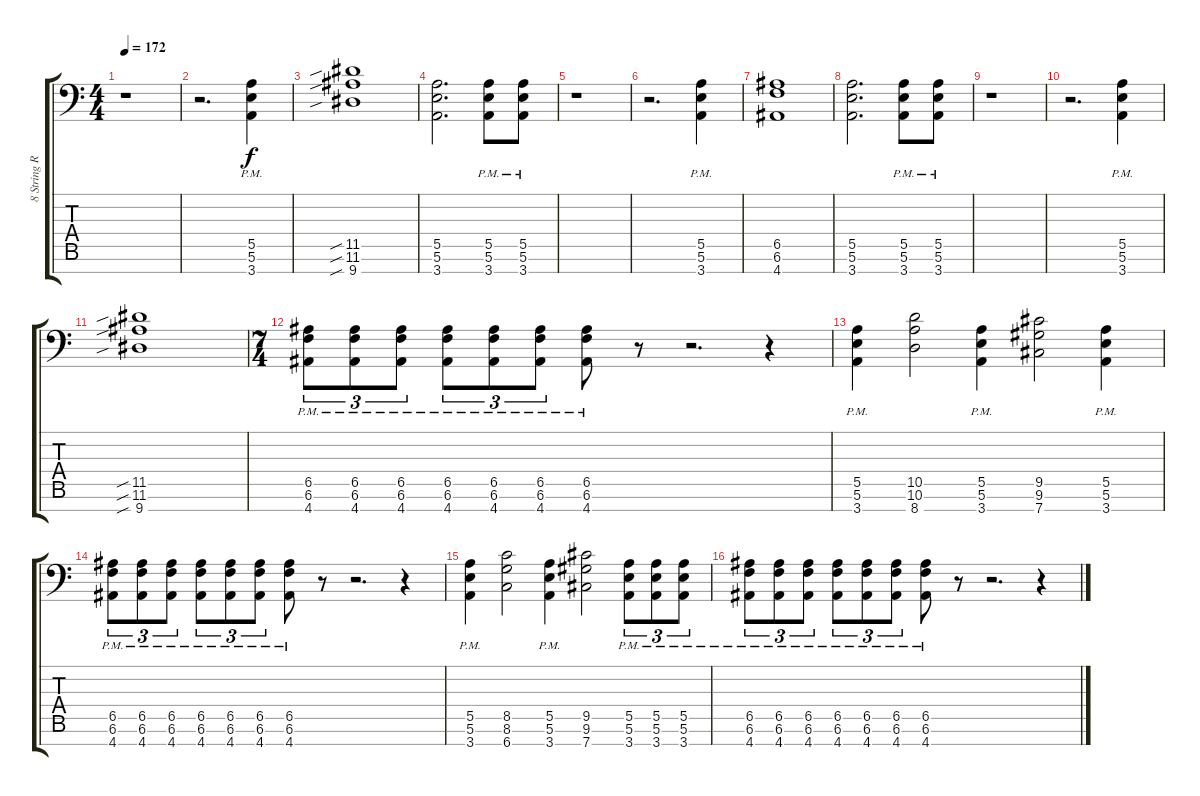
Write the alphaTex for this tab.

\track ("8 String Rhythm L" "8 String R") {instrument distortionguitar}
\staff {score tabs}
\tuning (B3 G3 D3 A2 E2 B1 Gb1) {hide}
\ts (4 4)
\tempo 172
\clef f4
\ks c
r.1{dy f} |
r.2{d} (5.5{pm} 5.6{pm} 3.7{pm}).4 |
(11.5{sib} 11.6{sib} 9.7{sib}).1 |
(5.5 5.6 3.7).2{d} (5.5{pm} 5.6{pm} 3.7{pm}).8 (5.5{pm} 5.6{pm} 3.7{pm}).8 |
r.1 |
r.2{d} (5.5{pm} 5.6{pm} 3.7{pm}).4 |
(6.5 6.6 4.7).1 |
(5.5 5.6 3.7).2{d} (5.5{pm} 5.6{pm} 3.7{pm}).8 (5.5{pm} 5.6{pm} 3.7{pm}).8 |
r.1 |
r.2{d} (5.5{pm} 5.6{pm} 3.7{pm}).4 |
(11.5{sib} 11.6{sib} 9.7{sib}).1 |
\ts (7 4)
(6.5{pm} 6.6{pm} 4.7{pm}).8{tu (3 2)} (6.5{pm} 6.6{pm} 4.7{pm}).8{tu (3 2)} (6.5{pm} 6.6{pm} 4.7{pm}).8{tu (3 2)} (6.5{pm} 6.6{pm} 4.7{pm}).8{tu (3 2)} (6.5{pm} 6.6{pm} 4.7{pm}).8{tu (3 2)} (6.5{pm} 6.6{pm} 4.7{pm}).8{tu (3 2)} (6.5{pm} 6.6{pm} 4.7{pm}).8 r.8 r.2{d} r.4 |
(5.5{pm} 5.6{pm} 3.7{pm}).4 (10.5 10.6 8.7).2 (5.5{pm} 5.6{pm} 3.7{pm}).4 (9.5 9.6 7.7).2 (5.5{pm} 5.6{pm} 3.7{pm}).4 |
(6.5{pm} 6.6{pm} 4.7{pm}).8{tu (3 2)} (6.5{pm} 6.6{pm} 4.7{pm}).8{tu (3 2)} (6.5{pm} 6.6{pm} 4.7{pm}).8{tu (3 2)} (6.5{pm} 6.6{pm} 4.7{pm}).8{tu (3 2)} (6.5{pm} 6.6{pm} 4.7{pm}).8{tu (3 2)} (6.5{pm} 6.6{pm} 4.7{pm}).8{tu (3 2)} (6.5{pm} 6.6{pm} 4.7{pm}).8 r.8 r.2{d} r.4 |
(5.5{pm} 5.6{pm} 3.7{pm}).4 (8.5 8.6 6.7).2 (5.5{pm} 5.6{pm} 3.7{pm}).4 (9.5 9.6 7.7).2 (5.5{pm} 5.6{pm} 3.7{pm}).8{tu (3 2)} (5.5{pm} 5.6{pm} 3.7{pm}).8{tu (3 2)} (5.5{pm} 5.6{pm} 3.7{pm}).8{tu (3 2)} |
(6.5{pm} 6.6{pm} 4.7{pm}).8{tu (3 2)} (6.5{pm} 6.6{pm} 4.7{pm}).8{tu (3 2)} (6.5{pm} 6.6{pm} 4.7{pm}).8{tu (3 2)} (6.5{pm} 6.6{pm} 4.7{pm}).8{tu (3 2)} (6.5{pm} 6.6{pm} 4.7{pm}).8{tu (3 2)} (6.5{pm} 6.6{pm} 4.7{pm}).8{tu (3 2)} (6.5{pm} 6.6{pm} 4.7{pm}).8 r.8 r.2{d} r.4
